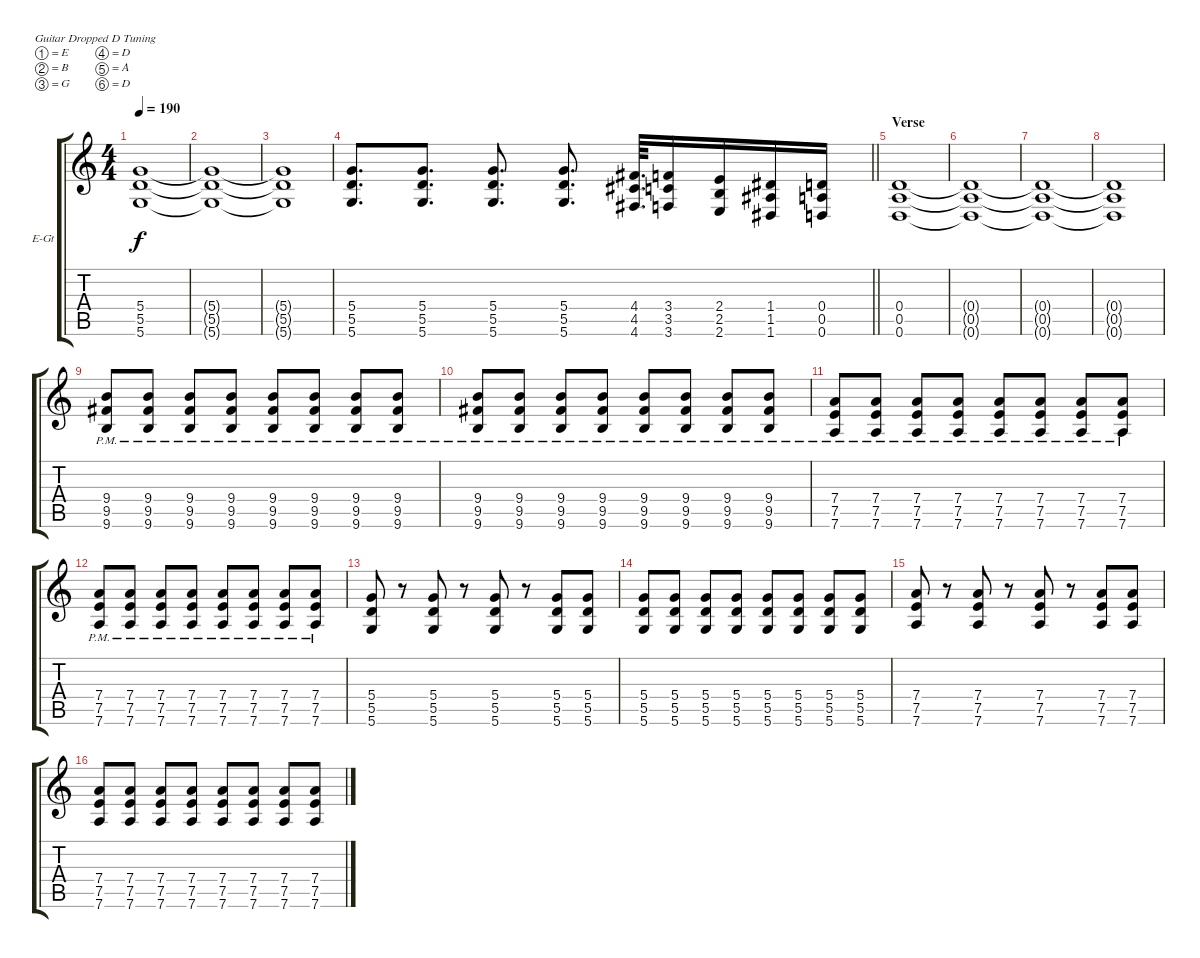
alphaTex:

\bracketExtendMode groupsimilarinstruments
\firstSystemTrackNameOrientation horizontal
\otherSystemsTrackNameOrientation horizontal
\track ("Alex" "E-Gt") {instrument distortionguitar}
\staff {score tabs}
\tuning (E4 B3 G3 D3 A2 D2)
\ts (4 4)
\tempo 190
\clef g2
\ks c
(5.4 5.5 5.6).1{dy f} |
(5.4{t} 5.5{t} 5.6{t}).1 |
(5.4{t} 5.5{t} 5.6{t}).1 |
\barLineRight lightlight
(5.4 5.6 5.5).8{d} (5.4 5.5 5.6).8{d} (5.4 5.6 5.5).8{d} (5.4 5.5 5.6).8{d} (4.6 4.5 4.4).64{d} (3.4 3.5 3.6).16 (2.6 2.5 2.4).16 (1.4 1.5 1.6).16 (0.6 0.5 0.4).16 |
\section ("" "Verse")
(0.4 0.5 0.6).1 |
(0.4{t} 0.5{t} 0.6{t}).1 |
(0.4{t} 0.5{t} 0.6{t}).1 |
(0.4{t} 0.5{t} 0.6{t}).1 |
(9.5{pm} 9.6{pm} 9.4).8 (9.5{pm} 9.6{pm} 9.4).8 (9.5{pm} 9.6{pm} 9.4).8 (9.5{pm} 9.6{pm} 9.4).8 (9.5{pm} 9.6{pm} 9.4).8 (9.5{pm} 9.6{pm} 9.4).8 (9.5{pm} 9.6{pm} 9.4).8 (9.5{pm} 9.6{pm} 9.4).8 |
(9.5{pm} 9.6{pm} 9.4).8 (9.5{pm} 9.6{pm} 9.4).8 (9.5{pm} 9.6{pm} 9.4).8 (9.5{pm} 9.6{pm} 9.4).8 (9.5{pm} 9.6{pm} 9.4).8 (9.5{pm} 9.6{pm} 9.4).8 (9.5{pm} 9.6{pm} 9.4).8 (9.5{pm} 9.6{pm} 9.4).8 |
(7.5{pm} 7.6{pm} 7.4).8 (7.5{pm} 7.6{pm} 7.4).8 (7.5{pm} 7.6{pm} 7.4).8 (7.5{pm} 7.6{pm} 7.4).8 (7.5{pm} 7.6{pm} 7.4).8 (7.5{pm} 7.6{pm} 7.4).8 (7.5{pm} 7.6{pm} 7.4).8 (7.5{pm} 7.6{pm} 7.4).8 |
(7.5{pm} 7.6{pm} 7.4).8 (7.5{pm} 7.6{pm} 7.4).8 (7.5{pm} 7.6{pm} 7.4).8 (7.5{pm} 7.6{pm} 7.4).8 (7.5{pm} 7.6{pm} 7.4).8 (7.5{pm} 7.6{pm} 7.4).8 (7.5{pm} 7.6{pm} 7.4).8 (7.5{pm} 7.6{pm} 7.4).8 |
(5.5 5.6 5.4).8 r.8 (5.5 5.6 5.4).8 r.8 (5.5 5.6 5.4).8 r.8 (5.5 5.6 5.4).8 (5.5 5.6 5.4).8 |
(5.4 5.5 5.6).8 (5.6 5.5 5.4).8 (5.4 5.6 5.5).8 (5.5 5.6 5.4).8 (5.4 5.5 5.6).8 (5.5 5.6 5.4).8 (5.4 5.6 5.5).8 (5.5 5.6 5.4).8 |
(7.5 7.6 7.4).8 r.8 (7.5 7.6 7.4).8 r.8 (7.5 7.6 7.4).8 r.8 (7.5 7.6 7.4).8 (7.5 7.6 7.4).8 |
(7.5 7.6 7.4).8 (7.5 7.6 7.4).8 (7.5 7.6 7.4).8 (7.5 7.6 7.4).8 (7.5 7.6 7.4).8 (7.5 7.6 7.4).8 (7.5 7.6 7.4).8 (7.5 7.6 7.4).8
